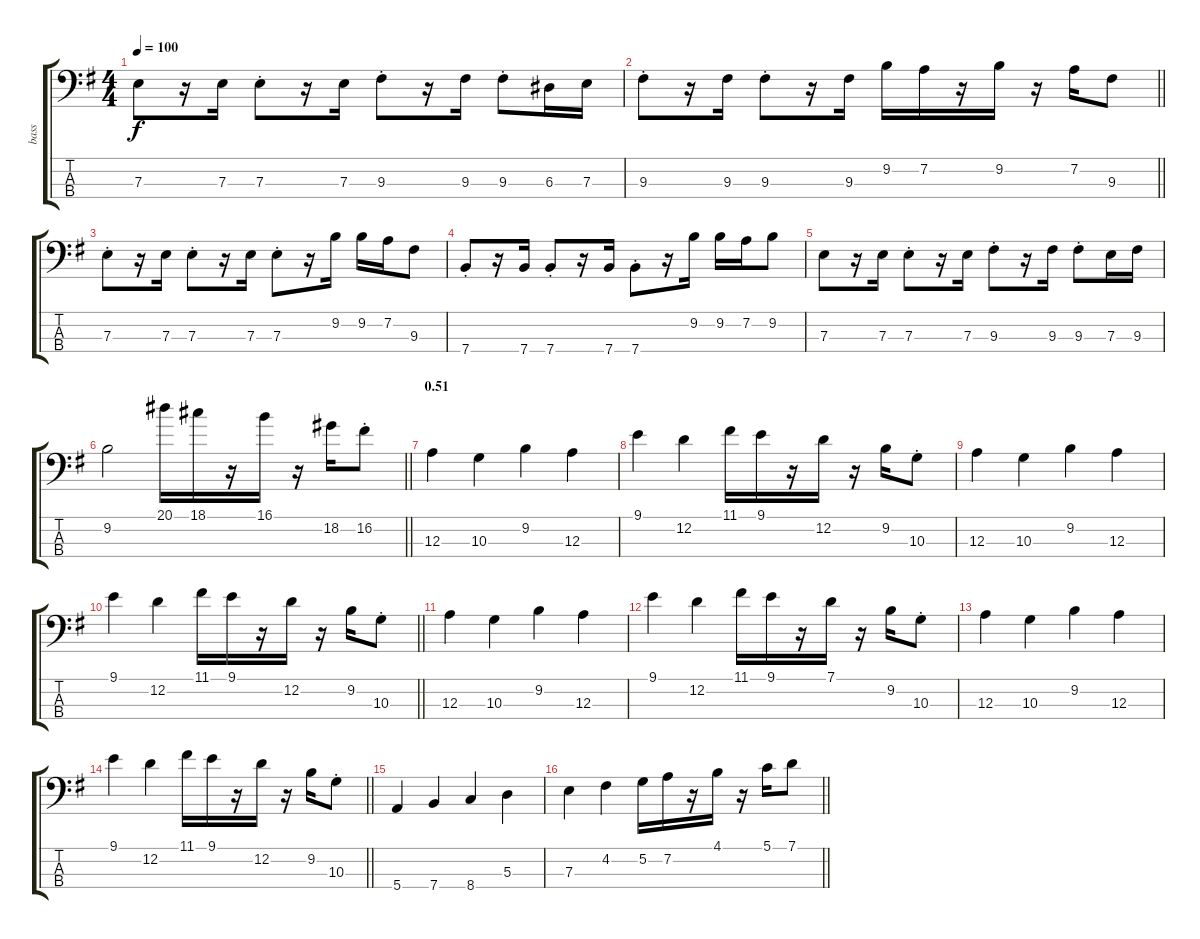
\track ("bass" "bass") {instrument electricbassfinger}
\staff {score tabs}
\tuning (G2 D2 A1 E1) {hide}
\ts (4 4)
\tempo 100
\clef f4
\ks g
7.3.8{dy f} r.16 7.3.16 7.3{st}.8 r.16 7.3.16 9.3{st}.8 r.16 9.3.16 9.3{st}.8 6.3.16 7.3.16 |
\barLineRight lightlight
9.3{st}.8 r.16 9.3.16 9.3{st}.8 r.16 9.3.16 9.2.16 7.2.16 r.16 9.2.16 r.16 7.2.16 9.3.8 |
7.3{st}.8 r.16 7.3.16 7.3{st}.8 r.16 7.3.16 7.3{st}.8 r.16 9.2.16 9.2.16 7.2.16 9.3.8 |
7.4{st}.8 r.16 7.4.16 7.4{st}.8 r.16 7.4.16 7.4{st}.8 r.16 9.2.16 9.2.16 7.2.16 9.2.8 |
7.3.8 r.16 7.3.16 7.3{st}.8 r.16 7.3.16 9.3{st}.8 r.16 9.3.16 9.3{st}.8 7.3.16 9.3.16 |
\barLineRight lightlight
9.2.2 20.1.16 18.1.16 r.16 16.1.16 r.16 18.2.16 16.2{st}.8 |
\section ("" "0.51")
12.3.4 10.3.4 9.2.4 12.3.4 |
9.1.4 12.2.4 11.1.16 9.1.16 r.16 12.2.16 r.16 9.2.16 10.3{st}.8 |
12.3.4 10.3.4 9.2.4 12.3.4 |
\barLineRight lightlight
9.1.4 12.2.4 11.1.16 9.1.16 r.16 12.2.16 r.16 9.2.16 10.3{st}.8 |
12.3.4 10.3.4 9.2.4 12.3.4 |
9.1.4 12.2.4 11.1.16 9.1.16 r.16 7.1.16 r.16 9.2.16 10.3{st}.8 |
12.3.4 10.3.4 9.2.4 12.3.4 |
\barLineRight lightlight
9.1.4 12.2.4 11.1.16 9.1.16 r.16 12.2.16 r.16 9.2.16 10.3{st}.8 |
5.4.4 7.4.4 8.4.4 5.3.4 |
\barLineRight lightlight
7.3.4 4.2.4 5.2.16 7.2.16 r.16 4.1.16 r.16 5.1.16 7.1.8
